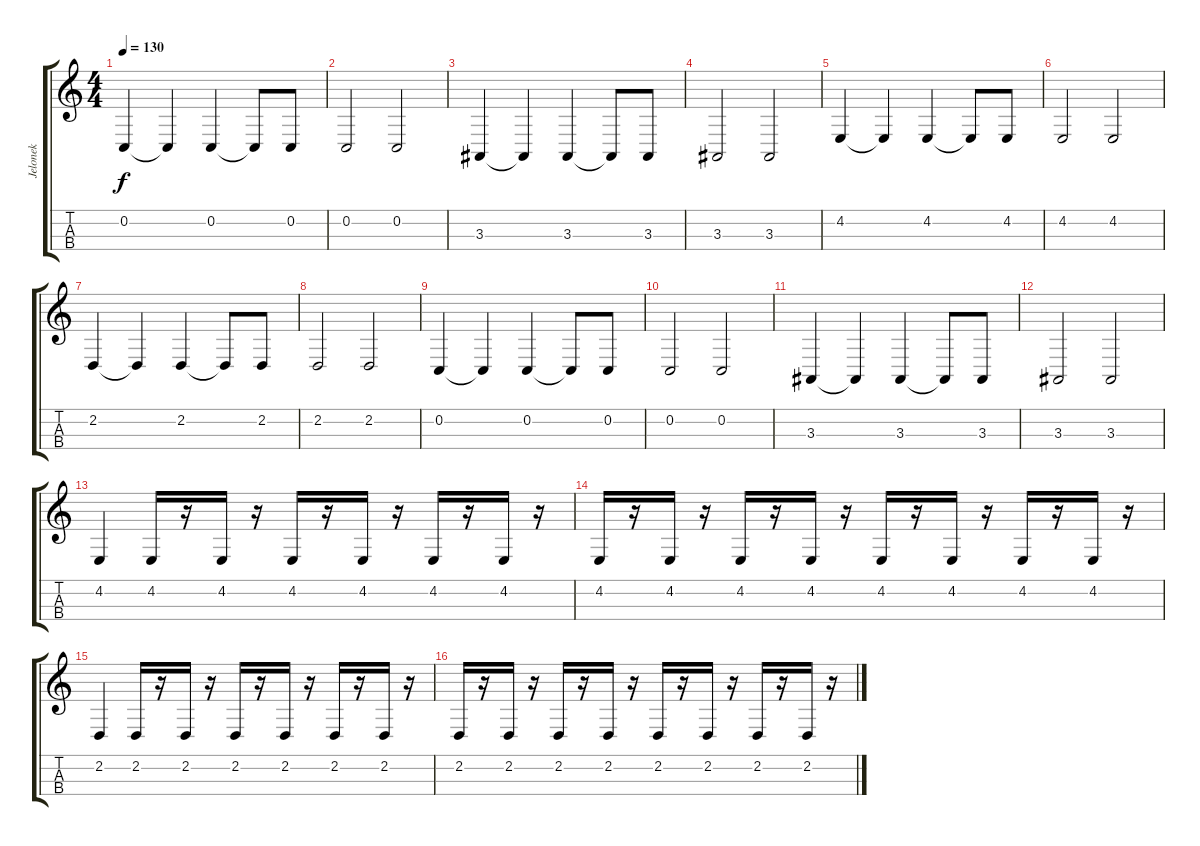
\track ("Jelonek" "Jelonek") {instrument violin}
\staff {score tabs}
\tuning (F3 C3 G2 D2) {hide}
\ts (4 4)
\tempo 130
\clef g2
\ks c
0.2.4{dy f} 0.2{t}.4 0.2.4 0.2{t}.8 0.2.8 |
0.2.2 0.2.2 |
3.3.4 3.3{t}.4 3.3.4 3.3{t}.8 3.3.8 |
3.3.2 3.3.2 |
4.2.4 4.2{t}.4 4.2.4 4.2{t}.8 4.2.8 |
4.2.2 4.2.2 |
2.2.4 2.2{t}.4 2.2.4 2.2{t}.8 2.2.8 |
2.2.2 2.2.2 |
0.2.4 0.2{t}.4 0.2.4 0.2{t}.8 0.2.8 |
0.2.2 0.2.2 |
3.3.4 3.3{t}.4 3.3.4 3.3{t}.8 3.3.8 |
3.3.2 3.3.2 |
4.2.4 4.2.16 r.16 4.2.16 r.16 4.2.16 r.16 4.2.16 r.16 4.2.16 r.16 4.2.16 r.16 |
4.2.16 r.16 4.2.16 r.16 4.2.16 r.16 4.2.16 r.16 4.2.16 r.16 4.2.16 r.16 4.2.16 r.16 4.2.16 r.16 |
2.2.4 2.2.16 r.16 2.2.16 r.16 2.2.16 r.16 2.2.16 r.16 2.2.16 r.16 2.2.16 r.16 |
2.2.16 r.16 2.2.16 r.16 2.2.16 r.16 2.2.16 r.16 2.2.16 r.16 2.2.16 r.16 2.2.16 r.16 2.2.16 r.16
